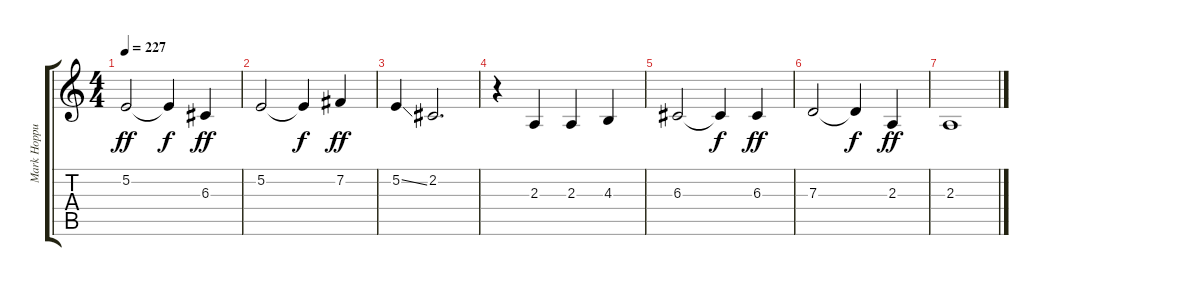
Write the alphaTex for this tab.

\track ("Mark Hoppus - Vocals" "Mark Hoppu") {instrument tenorsax}
\staff {score tabs}
\tuning (E4 B3 G3 D3 A2 E2) {hide}
\ts (4 4)
\tempo 227
\clef g2
\ks c
5.2.2{dy ff} 5.2{t}.4{dy f} 6.3.4{dy ff} |
5.2.2 5.2{t}.4{dy f} 7.2.4{dy ff} |
5.2{ss}.4 2.2.2{d} |
r.4 2.3.4 2.3.4 4.3.4 |
6.3.2 6.3{t}.4{dy f} 6.3.4{dy ff} |
7.3.2 7.3{t}.4{dy f} 2.3.4{dy ff} |
2.3.1
